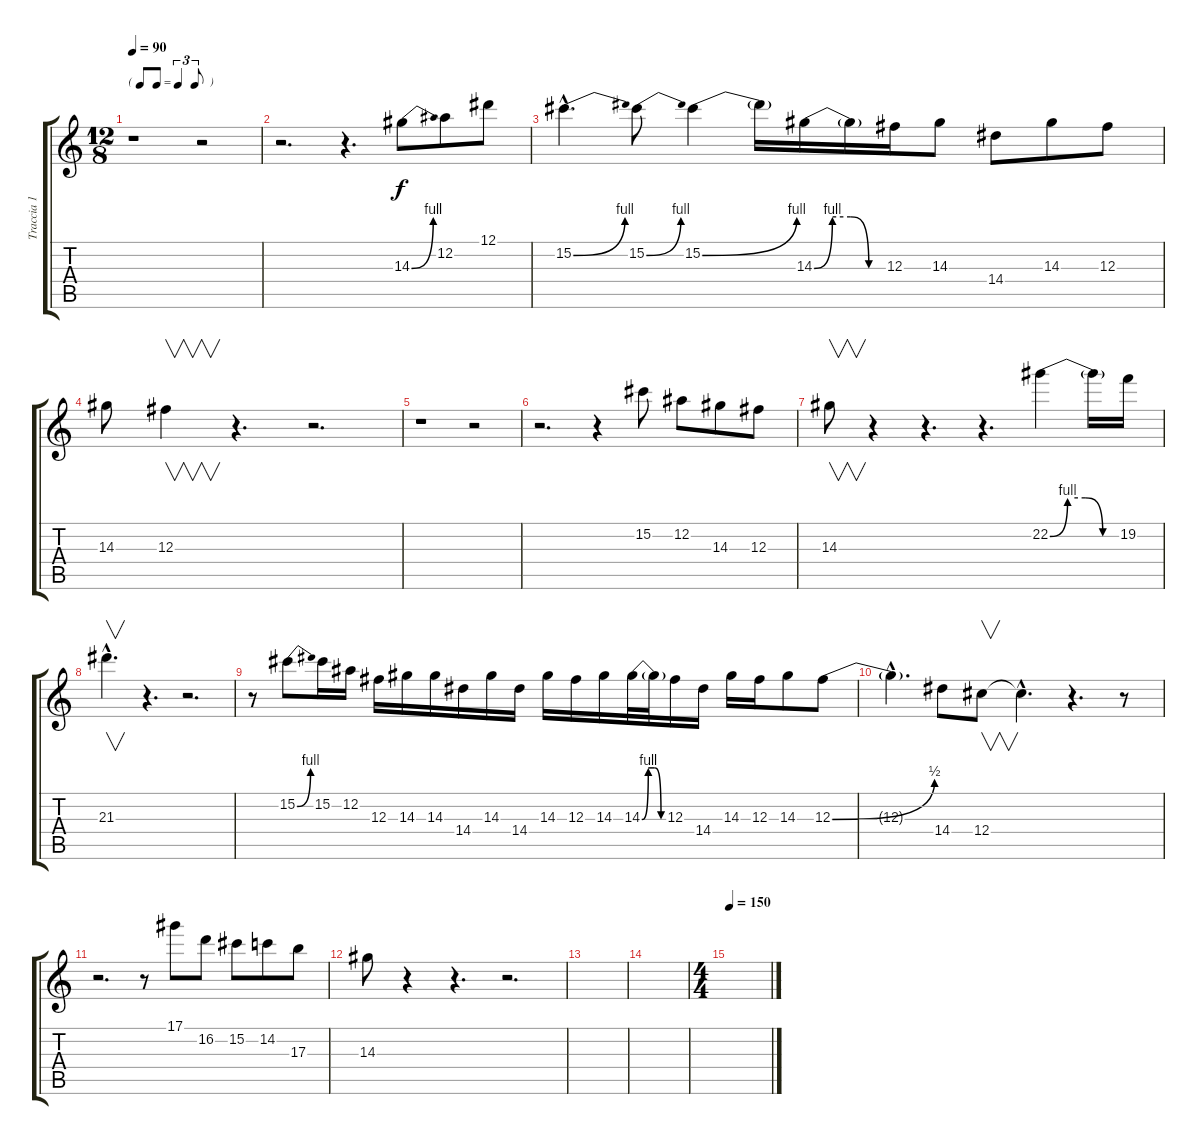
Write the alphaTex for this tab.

\track ("Traccia 1" "Traccia 1") {instrument distortionguitar}
\staff {score tabs}
\tuning (Eb4 Bb3 Gb3 Db3 Ab2 Eb2) {hide}
\ts (12 8)
\tf triplet8th
\tempo 90
\clef g2
\ks c
r.1{dy f instrument distortionguitar} r.2 |
r.2{d} r.4{d} 14.3{be (bend 0 0 60 4)}.8 12.2.8 12.1.8 |
15.2{be (bend 0 0 60 4) hac}.4{d} 15.2{be (bend 0 0 60 4)}.8 15.2{be (bend 0 0 60 4)}.4 15.2{t}.16 14.3{be (custom 0 0 15 4 30 4 45 0 60 0)}.16 14.3{t}.16 12.3.16 14.3.8 14.4.8 14.3.8 12.3.8 |
14.3.8 12.3.4{v} r.4{d} r.2{d} |
r.1 r.2 |
r.2{d} r.4 15.2.8 12.2.8 14.3.8 12.3.8 |
14.3.8{v} r.4 r.4{d} r.4{d} 22.2{be (custom 0 0 15 4 30 4 45 0 60 0)}.4 22.2{t}.16 19.2.16 |
21.3{hac}.4{v d} r.4{d} r.2{d} |
r.8 15.2{be (bend 0 0 60 4)}.8 15.2.16 12.2.16 12.3.16 14.3.16 14.3.16 14.4.16 14.3.16 14.4.16 14.3.16 12.3.16 14.3.16 14.3{be (custom 0 0 15 4 30 4 45 0 60 0)}.32 14.3{t}.32 12.3.16 14.4.16 14.3.16 12.3.16 14.3.8 12.3{be (bend 0 0 60 2)}.8 |
12.3{hac t}.4{d} 14.4.8 12.4.8{v} 12.4{hac t}.4{d} r.4{d} r.8 |
r.2{d} r.8 17.1.8 16.2.8 15.2.8 14.2.8 17.3.8 |
14.3.8 r.4 r.4{d} r.2{d} |
|
|
\ts (4 4)
\tempo 150
